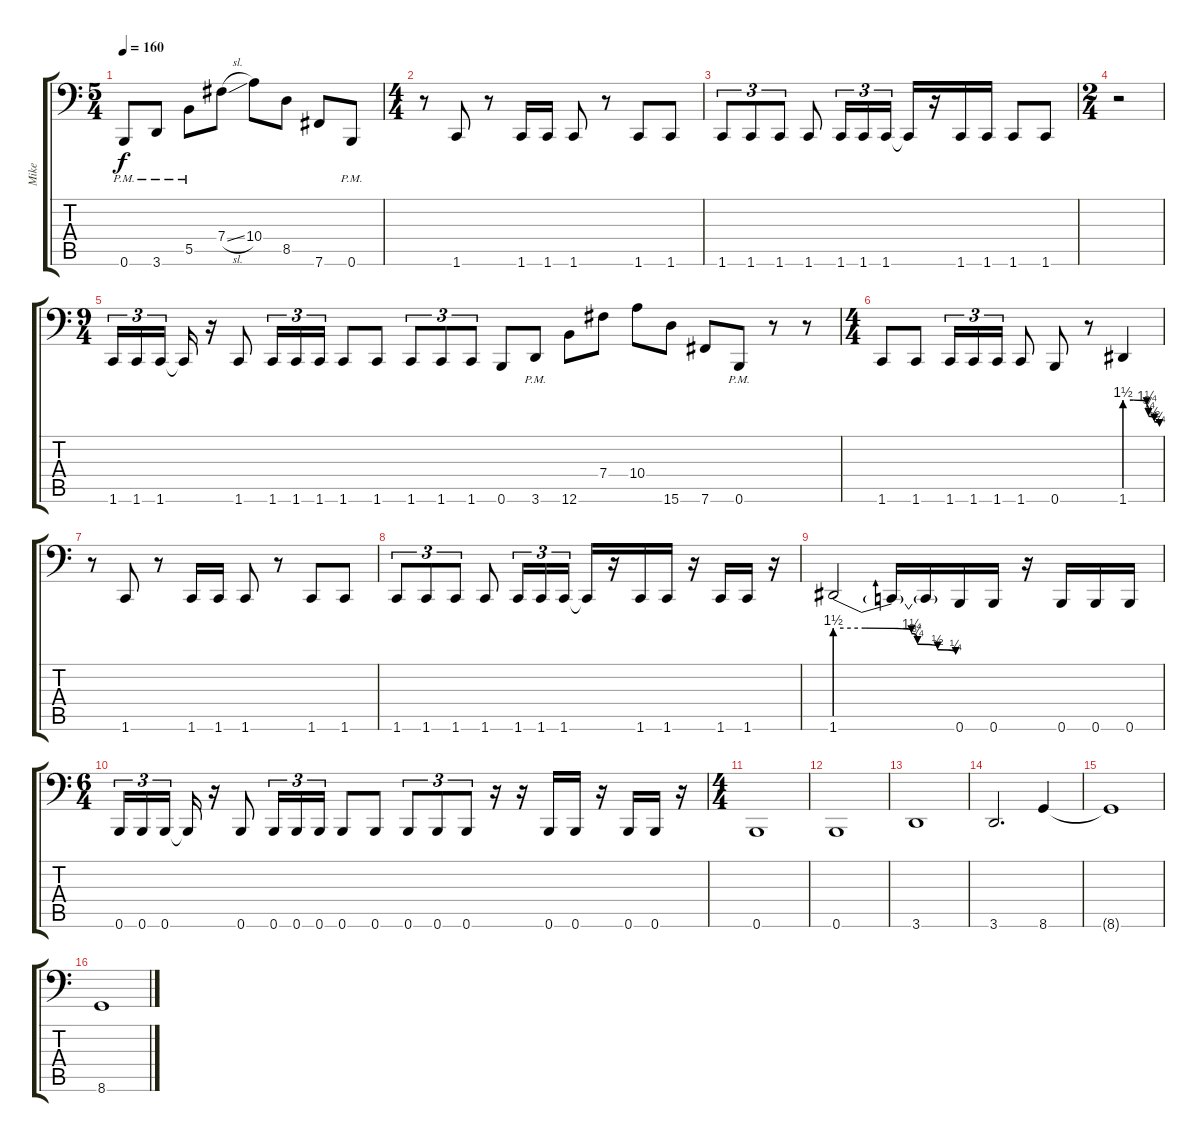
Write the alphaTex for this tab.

\track ("Mike" "Mike") {instrument electricbassfinger}
\staff {score tabs}
\tuning (Eb3 B2 Gb2 B1 Gb1 B0) {hide}
\ts (5 4)
\tempo 160
\clef f4
\ks c
0.6{pm}.8{dy f instrument electricbassfinger} 3.6{pm}.8 5.5{pm}.8 7.4{sl}.8 10.4.8 8.5.8 7.6.8 0.6{pm}.8 |
\ts (4 4)
r.8 1.6.8 r.8 1.6.16 1.6.16 1.6.8 r.8 1.6.8 1.6.8 |
1.6.8{tu (3 2)} 1.6.8{tu (3 2)} 1.6.8{tu (3 2)} 1.6.8 1.6.16{tu (3 2)} 1.6.16{tu (3 2)} 1.6.16{tu (3 2)} 1.6{t}.16 r.16 1.6.16 1.6.16 1.6.8 1.6.8 |
\ts (2 4)
r.2 |
\ts (9 4)
1.6.16{tu (3 2)} 1.6.16{tu (3 2)} 1.6.16{tu (3 2)} 1.6{t}.16 r.16 1.6.8 1.6.16{tu (3 2)} 1.6.16{tu (3 2)} 1.6.16{tu (3 2)} 1.6.8 1.6.8 1.6.8{tu (3 2)} 1.6.8{tu (3 2)} 1.6.8{tu (3 2)} 0.6.8 3.6{pm}.8 12.6.8 7.4.8 10.4.8 15.6.8 7.6.8 0.6{pm}.8 r.8 r.8 |
\ts (4 4)
1.6.8 1.6.8 1.6.16{tu (3 2)} 1.6.16{tu (3 2)} 1.6.16{tu (3 2)} 1.6.8 0.6.8 r.8 1.6{be (custom 0 6 15 6 38 5 41 3 51 2 60 1)}.4 |
r.8 1.6.8 r.8 1.6.16 1.6.16 1.6.8 r.8 1.6.8 1.6.8 |
1.6.8{tu (3 2)} 1.6.8{tu (3 2)} 1.6.8{tu (3 2)} 1.6.8 1.6.16{tu (3 2)} 1.6.16{tu (3 2)} 1.6.16{tu (3 2)} 1.6{t}.16 r.16 1.6.16 1.6.16 r.16 1.6.16 1.6.16 r.16 |
1.6{be (custom 0 6 15 6 38 5 41 3 51 2 60 1)}.2 1.6{t}.16 1.6{t}.16 0.6.16 0.6.16 r.16 0.6.16 0.6.16 0.6.16 |
\ts (6 4)
0.6.16{tu (3 2)} 0.6.16{tu (3 2)} 0.6.16{tu (3 2)} 0.6{t}.16 r.16 0.6.8 0.6.16{tu (3 2)} 0.6.16{tu (3 2)} 0.6.16{tu (3 2)} 0.6.8 0.6.8 0.6.8{tu (3 2)} 0.6.8{tu (3 2)} 0.6.8{tu (3 2)} r.16 r.16 0.6.16 0.6.16 r.16 0.6.16 0.6.16 r.16 |
\ts (4 4)
0.6.1 |
0.6.1 |
3.6.1 |
3.6.2{d} 8.6.4 |
8.6{t}.1 |
8.6.1
